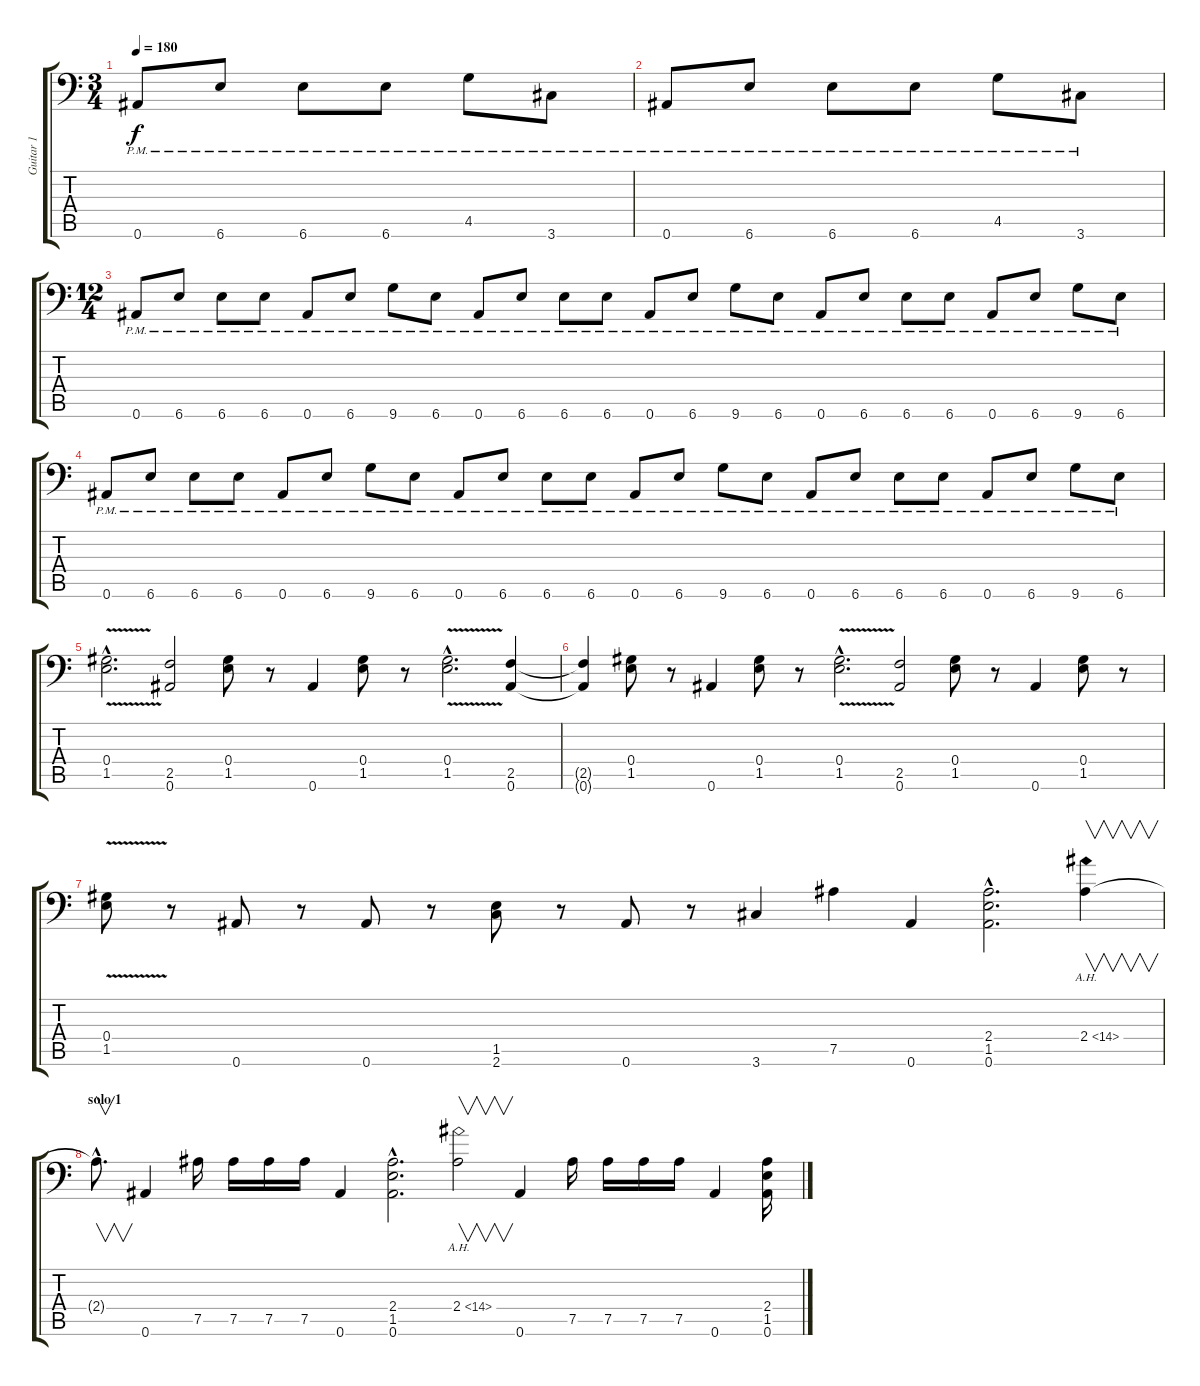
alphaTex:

\track ("Guitar 1" "Guitar 1") {instrument distortionguitar}
\staff {score tabs}
\tuning (Bb3 F3 Db3 Ab2 Eb2 Bb1) {hide}
\ts (3 4)
\tempo 180
\clef f4
\ks c
0.6{pm}.8{dy f} 6.6{pm}.8 6.6{pm}.8 6.6{pm}.8 4.5{pm}.8 3.6{pm}.8 |
0.6{pm}.8 6.6{pm}.8 6.6{pm}.8 6.6{pm}.8 4.5{pm}.8 3.6{pm}.8 |
\ts (12 4)
0.6{pm}.8 6.6{pm}.8 6.6{pm}.8 6.6{pm}.8 0.6{pm}.8 6.6{pm}.8 9.6{pm}.8 6.6{pm}.8 0.6{pm}.8 6.6{pm}.8 6.6{pm}.8 6.6{pm}.8 0.6{pm}.8 6.6{pm}.8 9.6{pm}.8 6.6{pm}.8 0.6{pm}.8 6.6{pm}.8 6.6{pm}.8 6.6{pm}.8 0.6{pm}.8 6.6{pm}.8 9.6{pm}.8 6.6{pm}.8 |
0.6{pm}.8 6.6{pm}.8 6.6{pm}.8 6.6{pm}.8 0.6{pm}.8 6.6{pm}.8 9.6{pm}.8 6.6{pm}.8 0.6{pm}.8 6.6{pm}.8 6.6{pm}.8 6.6{pm}.8 0.6{pm}.8 6.6{pm}.8 9.6{pm}.8 6.6{pm}.8 0.6{pm}.8 6.6{pm}.8 6.6{pm}.8 6.6{pm}.8 0.6{pm}.8 6.6{pm}.8 9.6{pm}.8 6.6{pm}.8 |
(0.4{hac} 1.5{v hac}).2{d} (2.5 0.6).2 (0.4 1.5).8 r.8 0.6.4 (0.4 1.5).8 r.8 (0.4{hac} 1.5{v hac}).2{d} (2.5 0.6).4 |
(2.5{t} 0.6{t}).4 (0.4 1.5).8 r.8 0.6.4 (0.4 1.5).8 r.8 (0.4{hac} 1.5{v hac}).2{d} (2.5 0.6).2 (0.4 1.5).8 r.8 0.6.4 (0.4 1.5).8 r.8 |
(0.4 1.5{v}).8 r.8 0.6.8 r.8 0.6.8 r.8 (1.5 2.6).8 r.8 0.6.8 r.8 3.6.4 7.5.4 0.6.4 (2.4{hac} 1.5{hac} 0.6{hac}).2{d} 2.4{ah 12}.4{v} |
\section ("" "solo 1")
2.4{hac t}.8{v d} 0.6.4 7.5.16 7.5.16 7.5.16 7.5.16 0.6.4 (2.4{hac} 1.5{hac} 0.6{hac}).2{d} 2.4{ah 12}.2{v} 0.6.4 7.5.16 7.5.16 7.5.16 7.5.16 0.6.4 (2.4 1.5 0.6).16
